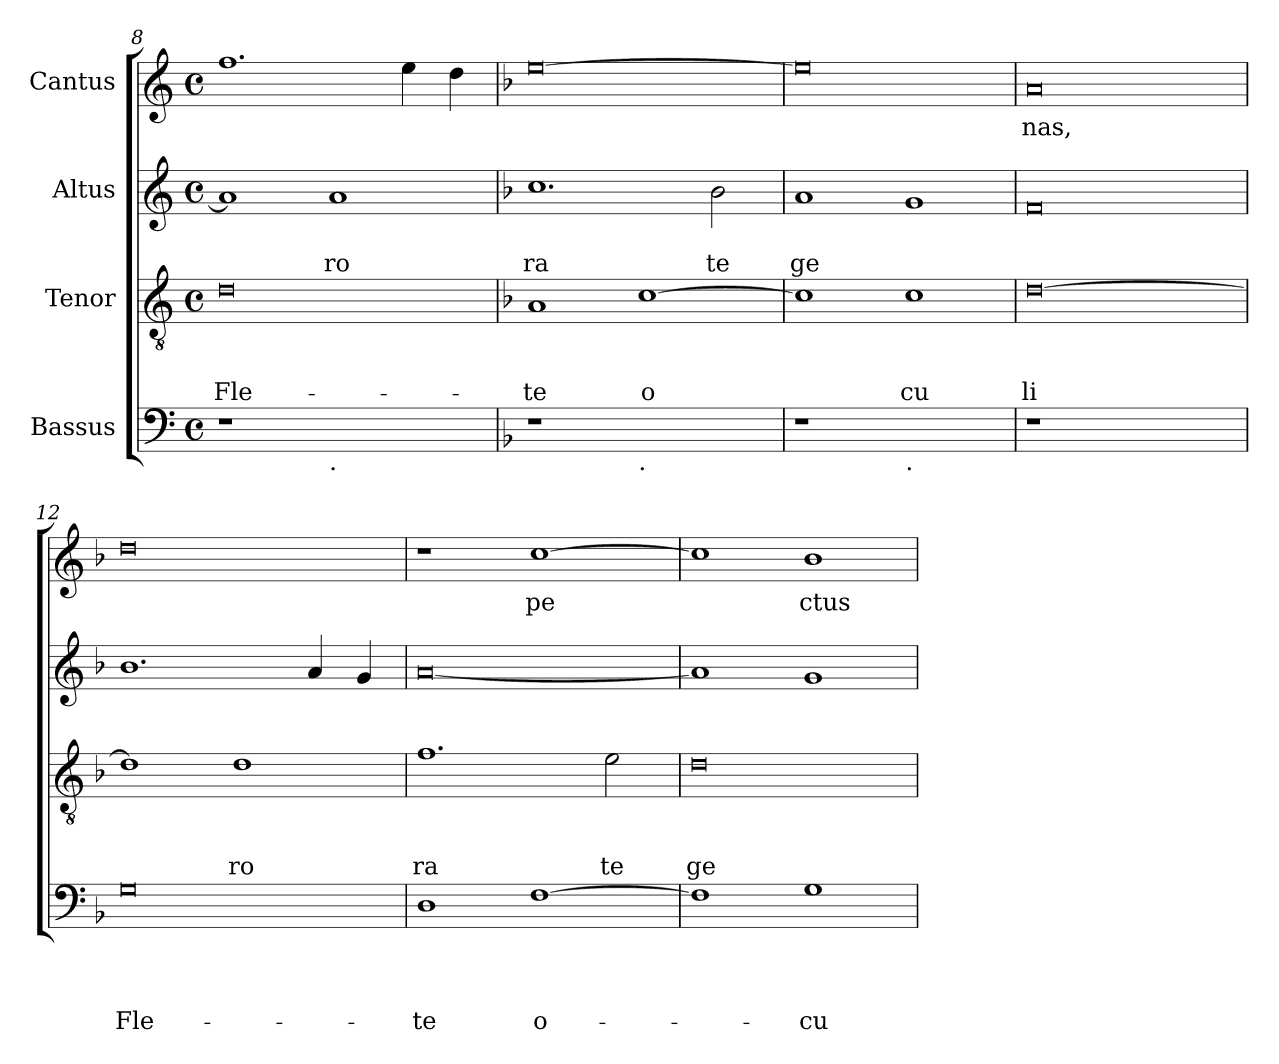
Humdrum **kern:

**kern	**text	**text	**text	**text	**kern	**text	**text	**text	**kern	**text	**text	**kern	**text
*part4	*part4	*part4	*part4	*part4	*part3	*part3	*part3	*part3	*part2	*part2	*part2	*part1	*part1
*staff4	*staff4	*staff4	*staff4	*staff4	*staff3	*staff3	*staff3	*staff3	*staff2	*staff2	*staff2	*staff1	*staff1
*I"Bassus	*	*	*	*	*I"Tenor	*	*	*	*I"Altus	*	*	*I"Cantus	*
*clefF4	*	*	*	*	*clefGv2	*	*	*	*clefG2	*	*	*clefG2	*
*k[]	*	*	*	*	*k[]	*	*	*	*k[]	*	*	*k[]	*
*C:	*	*	*	*	*C:	*	*	*	*C:	*	*	*C:	*
*M4/4	*	*	*	*	*M4/4	*	*	*	*M4/4	*	*	*M4/4	*
*met(c)	*	*	*	*	*met(c)	*	*	*	*met(c)	*	*	*met(c)	*
=8	=8	=8	=8	=8	=8	=8	=8	=8	=8	=8	=8	=8	=8
!	!	!	!	!	!	!	!	!LO:LY:b	!	!	!	!	!
1r	.	.	.	.	0d	.	.	Fle-	1a]	.	.	1.ff	.
!LO:TX:b:t=.	!	!	!	!	!	!	!	!	!	!	!	!	!
!	!	!	!	!	!	!	!	!	!	!	!LO:LY:b	!	!
1ryy	.	.	.	.	.	.	.	.	1a	.	ro	.	.
.	.	.	.	.	.	.	.	.	.	.	.	4ee\	.
.	.	.	.	.	.	.	.	.	.	.	.	4dd\	.
!!LO:LB:g=z
=9	=9	=9	=9	=9	=9	=9	=9	=9	=9	=9	=9	=9	=9
*k[b-]	*	*	*	*	*k[b-]	*	*	*	*k[b-]	*	*	*k[b-]	*
*F:	*	*	*	*	*F:	*	*	*	*F:	*	*	*F:	*
!	!	!	!	!	!	!	!	!LO:LY:b	!	!	!LO:LY:b	!	!
1r	.	.	.	.	1A	.	.	-te	1.cc	.	ra	[>0ee	.
!LO:TX:b:t=.	!	!	!	!	!	!	!	!	!	!	!	!	!
!	!	!	!	!	!	!	!	!LO:LY:b:rj	!	!	!	!	!
1ryy	.	.	.	.	[>1c	.	.	o	.	.	.	.	.
!	!	!	!	!	!	!	!	!	!	!	!LO:LY:b	!	!
.	.	.	.	.	.	.	.	.	2b-\	.	te	.	.
=10	=10	=10	=10	=10	=10	=10	=10	=10	=10	=10	=10	=10	=10
!	!	!	!	!	!	!	!	!	!	!	!LO:LY:b	!	!
1r	.	.	.	.	1c]	.	.	.	1a	.	ge	0ee]	.
!LO:TX:b:t=.	!	!	!	!	!	!	!	!	!	!	!	!	!
!	!	!	!	!	!	!	!	!LO:LY:b	!	!	!	!	!
1ryy	.	.	.	.	1c	.	.	cu	1g	.	.	.	.
=11	=11	=11	=11	=11	=11	=11	=11	=11	=11	=11	=11	=11	=11
!	!	!	!	!	!	!	!	!LO:LY:b	!	!	!	!	!LO:LY:b
1r	.	.	.	.	[>0d	.	.	li	0f	.	.	0a	nas,
1ryy	.	.	.	.	.	.	.	.	.	.	.	.	.
=12	=12	=12	=12	=12	=12	=12	=12	=12	=12	=12	=12	=12	=12
!	!	!	!	!LO:LY:b	!	!	!	!	!	!	!	!	!
0G	.	.	.	Fle-	1d]	.	.	.	1.b-	.	.	0dd	.
!	!	!	!	!	!	!	!	!LO:LY:b	!	!	!	!	!
.	.	.	.	.	1d	.	.	ro	.	.	.	.	.
.	.	.	.	.	.	.	.	.	4a/	.	.	.	.
.	.	.	.	.	.	.	.	.	4g/	.	.	.	.
=13	=13	=13	=13	=13	=13	=13	=13	=13	=13	=13	=13	=13	=13
!	!	!	!	!LO:LY:b	!	!	!	!LO:LY:b	!	!	!	!	!
1D	.	.	.	-te	1.f	.	.	ra	[<0a	.	.	1r	.
!	!	!	!	!LO:LY:b:rj	!	!	!	!	!	!	!	!	!LO:LY:b
[>1F	.	.	.	o-	.	.	.	.	.	.	.	[>1cc	pe
!	!	!	!	!	!	!	!	!LO:LY:b	!	!	!	!	!
.	.	.	.	.	2e\	.	.	te	.	.	.	.	.
=14	=14	=14	=14	=14	=14	=14	=14	=14	=14	=14	=14	=14	=14
!	!	!	!	!	!	!	!	!LO:LY:b	!	!	!	!	!
1F]	.	.	.	.	0d	.	.	ge	1a]	.	.	1cc]	.
!	!	!	!	!LO:LY:b	!	!	!	!	!	!	!	!	!LO:LY:b
1G	.	.	.	-cu-	.	.	.	.	1g	.	.	1b-	ctus
=	=	=	=	=	=	=	=	=	=	=	=	=	=
*-	*-	*-	*-	*-	*-	*-	*-	*-	*-	*-	*-	*-	*-
